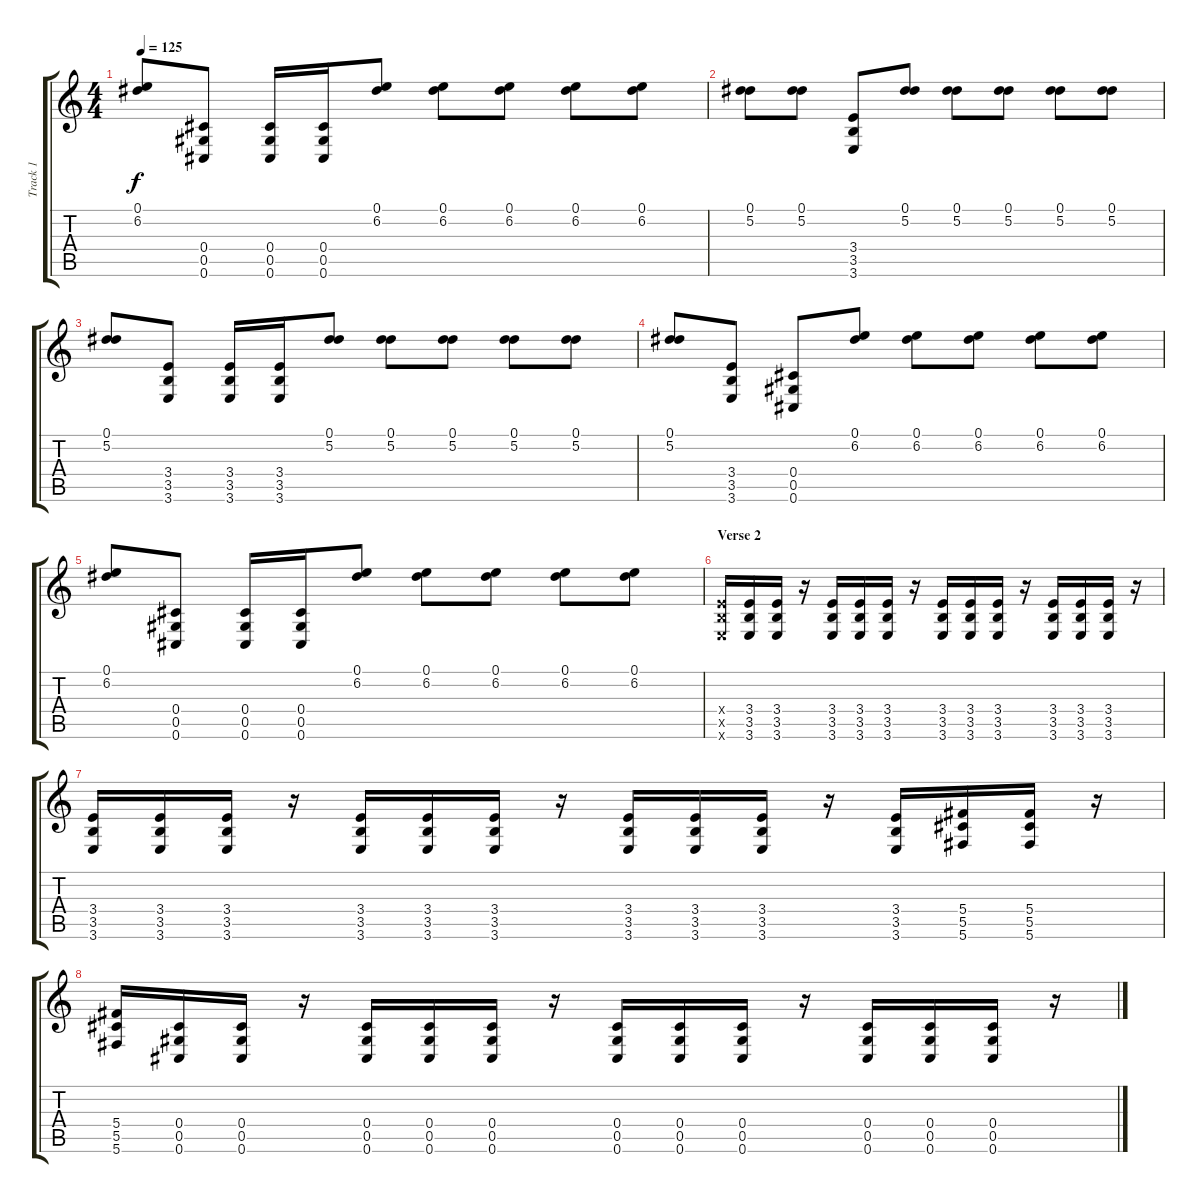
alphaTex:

\track ("Track 1" "Track 1") {instrument distortionguitar}
\staff {score tabs}
\tuning (Eb4 Bb3 Gb3 Db3 Ab2 Db2) {hide}
\ts (4 4)
\tempo 125
\clef g2
\ks c
(0.1 6.2).8{dy f} (0.4 0.5 0.6).8 (0.4 0.5 0.6).16 (0.4 0.5 0.6).16 (0.1 6.2).8 (0.1 6.2).8 (0.1 6.2).8 (0.1 6.2).8 (0.1 6.2).8 |
(0.1 5.2).8 (0.1 5.2).8 (3.4 3.5 3.6).8 (0.1 5.2).8 (0.1 5.2).8 (0.1 5.2).8 (0.1 5.2).8 (0.1 5.2).8 |
(0.1 5.2).8 (3.4 3.5 3.6).8 (3.4 3.5 3.6).16 (3.4 3.5 3.6).16 (0.1 5.2).8 (0.1 5.2).8 (0.1 5.2).8 (0.1 5.2).8 (0.1 5.2).8 |
(0.1 5.2).8 (3.4 3.5 3.6).8 (0.4 0.5 0.6).8 (0.1 6.2).8 (0.1 6.2).8 (0.1 6.2).8 (0.1 6.2).8 (0.1 6.2).8 |
(0.1 6.2).8 (0.4 0.5 0.6).8 (0.4 0.5 0.6).16 (0.4 0.5 0.6).16 (0.1 6.2).8 (0.1 6.2).8 (0.1 6.2).8 (0.1 6.2).8 (0.1 6.2).8 |
\section ("" "Verse 2")
(3.4{x} 3.5{x} 3.6{x}).16 (3.4 3.5 3.6).16 (3.4 3.5 3.6).16 r.16 (3.4 3.5 3.6).16 (3.4 3.5 3.6).16 (3.4 3.5 3.6).16 r.16 (3.4 3.5 3.6).16 (3.4 3.5 3.6).16 (3.4 3.5 3.6).16 r.16 (3.4 3.5 3.6).16 (3.4 3.5 3.6).16 (3.4 3.5 3.6).16 r.16 |
(3.4 3.5 3.6).16 (3.4 3.5 3.6).16 (3.4 3.5 3.6).16 r.16 (3.4 3.5 3.6).16 (3.4 3.5 3.6).16 (3.4 3.5 3.6).16 r.16 (3.4 3.5 3.6).16 (3.4 3.5 3.6).16 (3.4 3.5 3.6).16 r.16 (3.4 3.5 3.6).16 (5.4 5.5 5.6).16 (5.4 5.5 5.6).16 r.16 |
(5.4 5.5 5.6).16 (0.4 0.5 0.6).16 (0.4 0.5 0.6).16 r.16 (0.4 0.5 0.6).16 (0.4 0.5 0.6).16 (0.4 0.5 0.6).16 r.16 (0.4 0.5 0.6).16 (0.4 0.5 0.6).16 (0.4 0.5 0.6).16 r.16 (0.4 0.5 0.6).16 (0.4 0.5 0.6).16 (0.4 0.5 0.6).16 r.16
